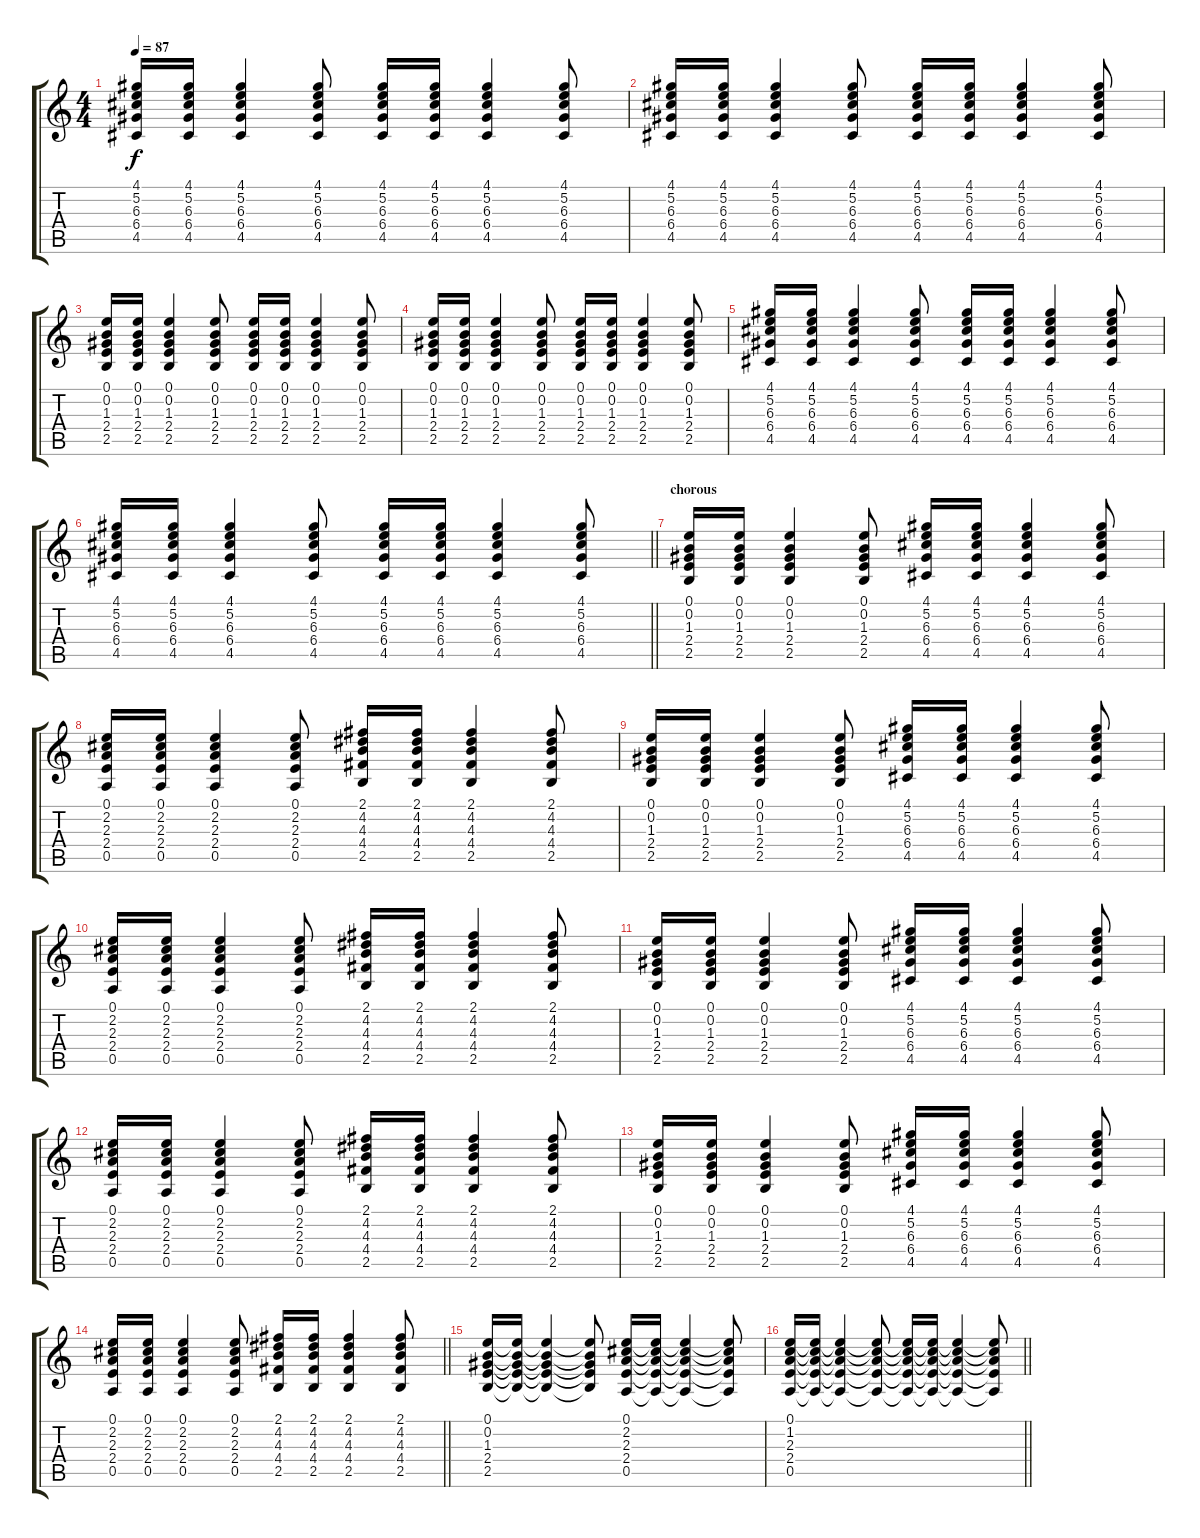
\track "" {instrument overdrivenguitar}
\staff {score tabs}
\tuning (E4 B3 G3 D3 A2 E2) {hide}
\ts (4 4)
\tempo 87
\clef g2
\ks c
(4.1 5.2 6.3 6.4 4.5).16{dy f} (4.1 5.2 6.3 6.4 4.5).16 (4.1 5.2 6.3 6.4 4.5).4 (4.1 5.2 6.3 6.4 4.5).8 (4.1 5.2 6.3 6.4 4.5).16 (4.1 5.2 6.3 6.4 4.5).16 (4.1 5.2 6.3 6.4 4.5).4 (4.1 5.2 6.3 6.4 4.5).8 |
(4.1 5.2 6.3 6.4 4.5).16 (4.1 5.2 6.3 6.4 4.5).16 (4.1 5.2 6.3 6.4 4.5).4 (4.1 5.2 6.3 6.4 4.5).8 (4.1 5.2 6.3 6.4 4.5).16 (4.1 5.2 6.3 6.4 4.5).16 (4.1 5.2 6.3 6.4 4.5).4 (4.1 5.2 6.3 6.4 4.5).8 |
(0.1 0.2 1.3 2.4 2.5).16 (0.1 0.2 1.3 2.4 2.5).16 (0.1 0.2 1.3 2.4 2.5).4 (0.1 0.2 1.3 2.4 2.5).8 (0.1 0.2 1.3 2.4 2.5).16 (0.1 0.2 1.3 2.4 2.5).16 (0.1 0.2 1.3 2.4 2.5).4 (0.1 0.2 1.3 2.4 2.5).8 |
(0.1 0.2 1.3 2.4 2.5).16 (0.1 0.2 1.3 2.4 2.5).16 (0.1 0.2 1.3 2.4 2.5).4 (0.1 0.2 1.3 2.4 2.5).8 (0.1 0.2 1.3 2.4 2.5).16 (0.1 0.2 1.3 2.4 2.5).16 (0.1 0.2 1.3 2.4 2.5).4 (0.1 0.2 1.3 2.4 2.5).8 |
(4.1 5.2 6.3 6.4 4.5).16 (4.1 5.2 6.3 6.4 4.5).16 (4.1 5.2 6.3 6.4 4.5).4 (4.1 5.2 6.3 6.4 4.5).8 (4.1 5.2 6.3 6.4 4.5).16 (4.1 5.2 6.3 6.4 4.5).16 (4.1 5.2 6.3 6.4 4.5).4 (4.1 5.2 6.3 6.4 4.5).8 |
\barLineRight lightlight
(4.1 5.2 6.3 6.4 4.5).16 (4.1 5.2 6.3 6.4 4.5).16 (4.1 5.2 6.3 6.4 4.5).4 (4.1 5.2 6.3 6.4 4.5).8 (4.1 5.2 6.3 6.4 4.5).16 (4.1 5.2 6.3 6.4 4.5).16 (4.1 5.2 6.3 6.4 4.5).4 (4.1 5.2 6.3 6.4 4.5).8 |
\section ("" "chorous")
(0.1 0.2 1.3 2.4 2.5).16 (0.1 0.2 1.3 2.4 2.5).16 (0.1 0.2 1.3 2.4 2.5).4 (0.1 0.2 1.3 2.4 2.5).8 (4.1 5.2 6.3 6.4 4.5).16 (4.1 5.2 6.3 6.4 4.5).16 (4.1 5.2 6.3 6.4 4.5).4 (4.1 5.2 6.3 6.4 4.5).8 |
(0.1 2.2 2.3 2.4 0.5).16 (0.1 2.2 2.3 2.4 0.5).16 (0.1 2.2 2.3 2.4 0.5).4 (0.1 2.2 2.3 2.4 0.5).8 (2.1 4.2 4.3 4.4 2.5).16 (2.1 4.2 4.3 4.4 2.5).16 (2.1 4.2 4.3 4.4 2.5).4 (2.1 4.2 4.3 4.4 2.5).8 |
(0.1 0.2 1.3 2.4 2.5).16 (0.1 0.2 1.3 2.4 2.5).16 (0.1 0.2 1.3 2.4 2.5).4 (0.1 0.2 1.3 2.4 2.5).8 (4.1 5.2 6.3 6.4 4.5).16 (4.1 5.2 6.3 6.4 4.5).16 (4.1 5.2 6.3 6.4 4.5).4 (4.1 5.2 6.3 6.4 4.5).8 |
(0.1 2.2 2.3 2.4 0.5).16 (0.1 2.2 2.3 2.4 0.5).16 (0.1 2.2 2.3 2.4 0.5).4 (0.1 2.2 2.3 2.4 0.5).8 (2.1 4.2 4.3 4.4 2.5).16 (2.1 4.2 4.3 4.4 2.5).16 (2.1 4.2 4.3 4.4 2.5).4 (2.1 4.2 4.3 4.4 2.5).8 |
(0.1 0.2 1.3 2.4 2.5).16 (0.1 0.2 1.3 2.4 2.5).16 (0.1 0.2 1.3 2.4 2.5).4 (0.1 0.2 1.3 2.4 2.5).8 (4.1 5.2 6.3 6.4 4.5).16 (4.1 5.2 6.3 6.4 4.5).16 (4.1 5.2 6.3 6.4 4.5).4 (4.1 5.2 6.3 6.4 4.5).8 |
(0.1 2.2 2.3 2.4 0.5).16 (0.1 2.2 2.3 2.4 0.5).16 (0.1 2.2 2.3 2.4 0.5).4 (0.1 2.2 2.3 2.4 0.5).8 (2.1 4.2 4.3 4.4 2.5).16 (2.1 4.2 4.3 4.4 2.5).16 (2.1 4.2 4.3 4.4 2.5).4 (2.1 4.2 4.3 4.4 2.5).8 |
(0.1 0.2 1.3 2.4 2.5).16 (0.1 0.2 1.3 2.4 2.5).16 (0.1 0.2 1.3 2.4 2.5).4 (0.1 0.2 1.3 2.4 2.5).8 (4.1 5.2 6.3 6.4 4.5).16 (4.1 5.2 6.3 6.4 4.5).16 (4.1 5.2 6.3 6.4 4.5).4 (4.1 5.2 6.3 6.4 4.5).8 |
\barLineRight lightlight
(0.1 2.2 2.3 2.4 0.5).16 (0.1 2.2 2.3 2.4 0.5).16 (0.1 2.2 2.3 2.4 0.5).4 (0.1 2.2 2.3 2.4 0.5).8 (2.1 4.2 4.3 4.4 2.5).16 (2.1 4.2 4.3 4.4 2.5).16 (2.1 4.2 4.3 4.4 2.5).4 (2.1 4.2 4.3 4.4 2.5).8 |
(0.1 0.2 1.3 2.4 2.5).16 (0.1{t} 0.2{t} 1.3{t} 2.4{t} 2.5{t}).16 (0.1{t} 0.2{t} 1.3{t} 2.4{t} 2.5{t}).4 (0.1{t} 0.2{t} 1.3{t} 2.4{t} 2.5{t}).8 (0.1 2.2 2.3 2.4 0.5).16 (0.1{t} 2.2{t} 2.3{t} 2.4{t} 0.5{t}).16 (0.1{t} 2.2{t} 2.3{t} 2.4{t} 0.5{t}).4 (0.1{t} 2.2{t} 2.3{t} 2.4{t} 0.5{t}).8 |
\barLineRight lightlight
(0.1 1.2 2.3 2.4 0.5).16 (0.1{t} 1.2{t} 2.3{t} 2.4{t} 0.5{t}).16 (0.1{t} 1.2{t} 2.3{t} 2.4{t} 0.5{t}).4 (0.1{t} 1.2{t} 2.3{t} 2.4{t} 0.5{t}).8 (0.1{t} 1.2{t} 2.3{t} 2.4{t} 0.5{t}).16 (0.1{t} 1.2{t} 2.3{t} 2.4{t} 0.5{t}).16 (0.1{t} 1.2{t} 2.3{t} 2.4{t} 0.5{t}).4 (0.1{t} 1.2{t} 2.3{t} 2.4{t} 0.5{t}).8
